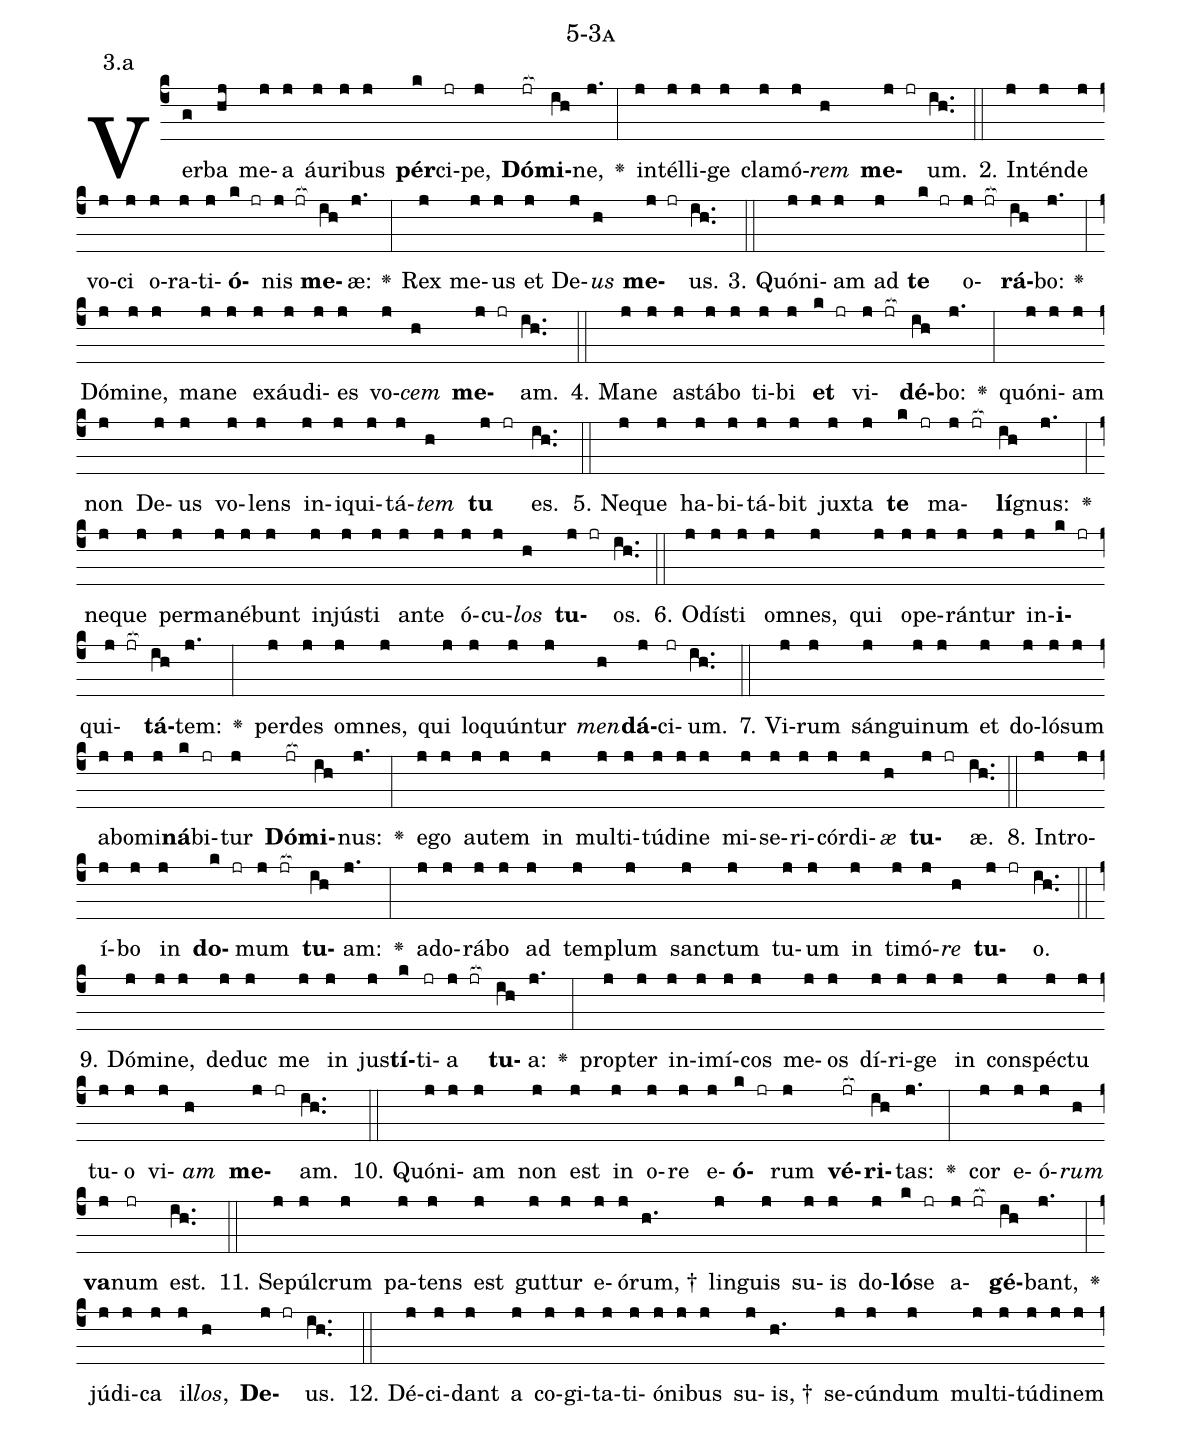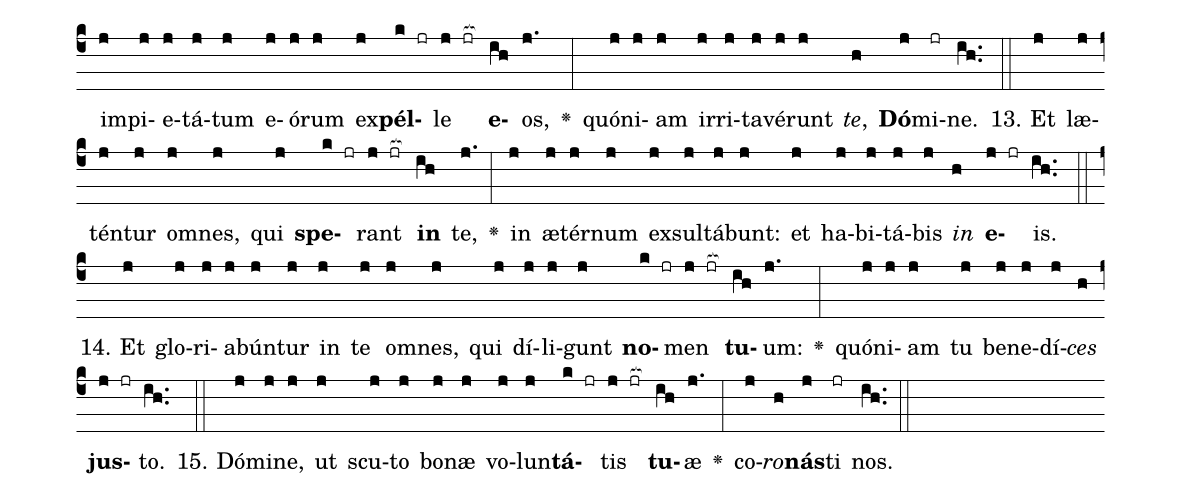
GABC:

name: 5-3a;
annotation: 3.a;
%%
(c4)Ver(g)ba(hj) me(j)a(j) áu(j)ri(j)bus(j) <b>pér</b>(k)ci(jr)pe,(j) <b>Dó</b>(jr[ocb:1{])<b>mi</b>(ih[ocb:0}])ne,(j.) <v>\greheightstar</v>(:) in(j)tél(j)li(j)ge(j) cla(j)mó(j)<i>rem</i>(h) <b>me</b>(j jr)um.(ih..) (::)
2. In(j)tén(j)de(j) vo(j)ci(j) o(j)ra(j)ti(j)<b>ó</b>(k jr)nis(j jr[ocb:1{]) <b>me</b>(ih[ocb:0}])æ:(j.) <v>\greheightstar</v>(:) Rex(j) me(j)us(j) et(j) De(j)<i>us</i>(h) <b>me</b>(j jr)us.(ih..) (::)
3. Quón(j)i(j)am(j) ad(j) <b>te</b>(k jr) o(j jr[ocb:1{])<b>rá</b>(ih[ocb:0}])bo:(j.) <v>\greheightstar</v>(:) Dó(j)mi(j)ne,(j) ma(j)ne(j) ex(j)áu(j)di(j)es(j) vo(j)<i>cem</i>(h) <b>me</b>(j jr)am.(ih..) (::)
4. Ma(j)ne(j) a(j)stá(j)bo(j) ti(j)bi(j) <b>et</b>(k jr) vi(j jr[ocb:1{])<b>dé</b>(ih[ocb:0}])bo:(j.) <v>\greheightstar</v>(:) quón(j)i(j)am(j) non(j) De(j)us(j) vo(j)lens(j) in(j)i(j)qui(j)tá(j)<i>tem</i>(h) <b>tu</b>(j jr) es.(ih..) (::)
5. Ne(j)que(j) ha(j)bi(j)tá(j)bit(j) jux(j)ta(j) <b>te</b>(k jr) ma(j jr[ocb:1{])<b>lí</b>(ih[ocb:0}])gnus:(j.) <v>\greheightstar</v>(:) ne(j)que(j) per(j)ma(j)né(j)bunt(j) in(j)jús(j)ti(j) an(j)te(j) ó(j)cu(j)<i>los</i>(h) <b>tu</b>(j jr)os.(ih..) (::)
6. O(j)dís(j)ti(j) om(j)nes,(j) qui(j) o(j)pe(j)rán(j)tur(j) in(j)<b>i</b>(k jr)qui(j jr[ocb:1{])<b>tá</b>(ih[ocb:0}])tem:(j.) <v>\greheightstar</v>(:) per(j)des(j) om(j)nes,(j) qui(j) lo(j)quún(j)tur(j) <i>men</i>(h)<b>dá</b>(j)ci(jr)um.(ih..) (::)
7. Vi(j)rum(j) sán(j)gui(j)num(j) et(j) do(j)ló(j)sum(j) ab(j)o(j)mi(j)<b>ná</b>(k)bi(jr)tur(j) <b>Dó</b>(jr[ocb:1{])<b>mi</b>(ih[ocb:0}])nus:(j.) <v>\greheightstar</v>(:) e(j)go(j) au(j)tem(j) in(j) mul(j)ti(j)tú(j)di(j)ne(j) mi(j)se(j)ri(j)cór(j)di(j)<i>æ</i>(h) <b>tu</b>(j jr)æ.(ih..) (::)
8. In(j)tro(j)í(j)bo(j) in(j) <b>do</b>(k jr)mum(j jr[ocb:1{]) <b>tu</b>(ih[ocb:0}])am:(j.) <v>\greheightstar</v>(:) ad(j)o(j)rá(j)bo(j) ad(j) tem(j)plum(j) sanc(j)tum(j) tu(j)um(j) in(j) ti(j)mó(j)<i>re</i>(h) <b>tu</b>(j jr)o.(ih..) (::)
9. Dó(j)mi(j)ne,(j) de(j)duc(j) me(j) in(j) jus(j)<b>tí</b>(k)ti(jr)a(j jr[ocb:1{]) <b>tu</b>(ih[ocb:0}])a:(j.) <v>\greheightstar</v>(:) prop(j)ter(j) in(j)i(j)mí(j)cos(j) me(j)os(j) dí(j)ri(j)ge(j) in(j) con(j)spéc(j)tu(j) tu(j)o(j) vi(j)<i>am</i>(h) <b>me</b>(j jr)am.(ih..) (::)
10. Quón(j)i(j)am(j) non(j) est(j) in(j) o(j)re(j) e(j)<b>ó</b>(k jr)rum(j) <b>vé</b>(jr[ocb:1{])<b>ri</b>(ih[ocb:0}])tas:(j.) <v>\greheightstar</v>(:) cor(j) e(j)ó(j)<i>rum</i>(h) <b>va</b>(j)num(jr) est.(ih..) (::)
11. Se(j)púl(j)crum(j) pa(j)tens(j) est(j) gut(j)tur(j) e(j)ó(j)rum, †(h.) lin(j)guis(j) su(j)is(j) do(j)<b>ló</b>(k)se(jr) a(j jr[ocb:1{])<b>gé</b>(ih[ocb:0}])bant,(j.) <v>\greheightstar</v>(:) jú(j)di(j)ca(j) il(j)<i>los</i>,(h) <b>De</b>(j jr)us.(ih..) (::)
12. Dé(j)ci(j)dant(j) a(j) co(j)gi(j)ta(j)ti(j)ó(j)ni(j)bus(j) su(j)is, †(h.) se(j)cún(j)dum(j) mul(j)ti(j)tú(j)di(j)nem(j) im(j)pi(j)e(j)tá(j)tum(j) e(j)ó(j)rum(j) ex(j)<b>pél</b>(k jr)le(j jr[ocb:1{]) <b>e</b>(ih[ocb:0}])os,(j.) <v>\greheightstar</v>(:) quón(j)i(j)am(j) ir(j)ri(j)ta(j)vé(j)runt(j) <i>te</i>,(h) <b>Dó</b>(j)mi(jr)ne.(ih..) (::)
13. Et(j) læ(j)tén(j)tur(j) om(j)nes,(j) qui(j) <b>spe</b>(k jr)rant(j jr[ocb:1{]) <b>in</b>(ih[ocb:0}]) te,(j.) <v>\greheightstar</v>(:) in(j) æ(j)tér(j)num(j) ex(j)sul(j)tá(j)bunt:(j) et(j) ha(j)bi(j)tá(j)bis(j) <i>in</i>(h) <b>e</b>(j jr)is.(ih..) (::)
14. Et(j) glo(j)ri(j)a(j)bún(j)tur(j) in(j) te(j) om(j)nes,(j) qui(j) dí(j)li(j)gunt(j) <b>no</b>(k jr)men(j jr[ocb:1{]) <b>tu</b>(ih[ocb:0}])um:(j.) <v>\greheightstar</v>(:) quón(j)i(j)am(j) tu(j) be(j)ne(j)dí(j)<i>ces</i>(h) <b>jus</b>(j jr)to.(ih..) (::)
15. Dó(j)mi(j)ne,(j) ut(j) scu(j)to(j) bo(j)næ(j) vo(j)lun(j)<b>tá</b>(k jr)tis(j jr[ocb:1{]) <b>tu</b>(ih[ocb:0}])æ(j.) <v>\greheightstar</v>(:) co(j)<i>ro</i>(h)<b>nás</b>(j)ti(jr) nos.(ih..) (::)
